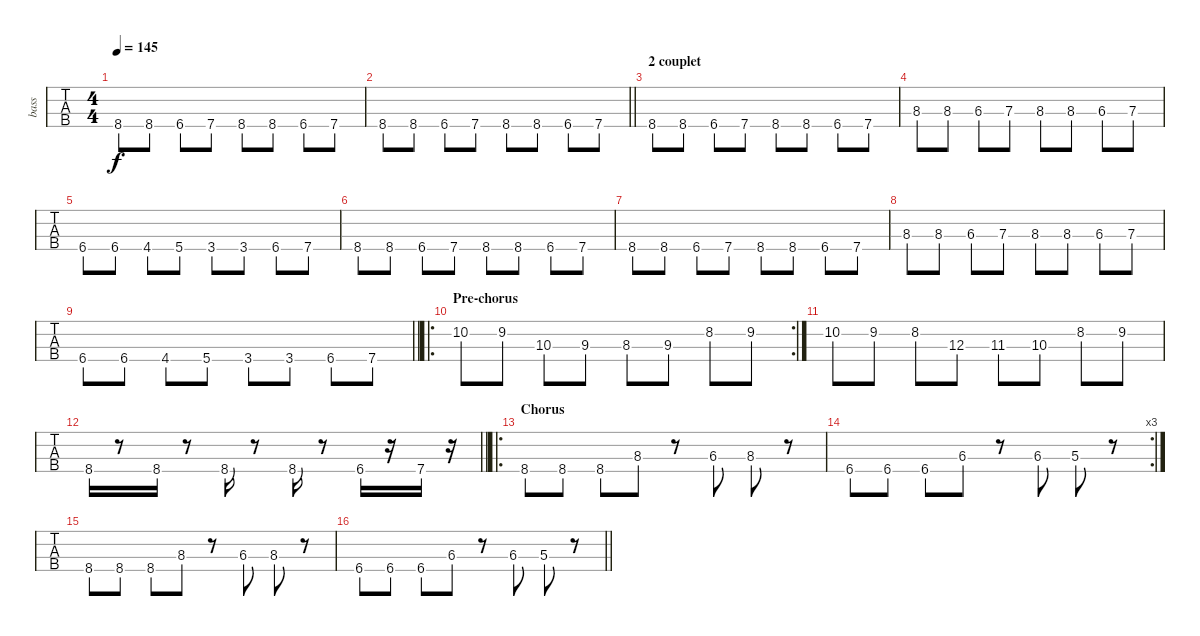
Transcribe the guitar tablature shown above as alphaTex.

\track ("bass" "bass") {instrument electricbassfinger}
\staff {tabs}
\tuning (G2 D2 A1 E1) {hide}
\ts (4 4)
\tempo 145
\clef f4
\ks cminor
8.4.8{dy f} 8.4.8 6.4.8 7.4.8 8.4.8 8.4.8 6.4.8 7.4.8 |
\barLineRight lightlight
8.4.8 8.4.8 6.4.8 7.4.8 8.4.8 8.4.8 6.4.8 7.4.8 |
\section ("" "2 couplet")
8.4.8 8.4.8 6.4.8 7.4.8 8.4.8 8.4.8 6.4.8 7.4.8 |
8.3.8 8.3.8 6.3.8 7.3.8 8.3.8 8.3.8 6.3.8 7.3.8 |
6.4.8 6.4.8 4.4.8 5.4.8 3.4.8 3.4.8 6.4.8 7.4.8 |
8.4.8 8.4.8 6.4.8 7.4.8 8.4.8 8.4.8 6.4.8 7.4.8 |
8.4.8 8.4.8 6.4.8 7.4.8 8.4.8 8.4.8 6.4.8 7.4.8 |
8.3.8 8.3.8 6.3.8 7.3.8 8.3.8 8.3.8 6.3.8 7.3.8 |
\barLineRight lightlight
6.4.8 6.4.8 4.4.8 5.4.8 3.4.8 3.4.8 6.4.8 7.4.8 |
\ro
\rc 2
\section ("" "Pre-chorus")
10.2.8 9.2.8 10.3.8 9.3.8 8.3.8 9.3.8 8.2.8 9.2.8 |
10.2.8 9.2.8 8.2.8 12.3.8 11.3.8 10.3.8 8.2.8 9.2.8 |
\barLineRight lightlight
8.4.16 r.8 8.4.16 r.8 8.4.16 r.8 8.4.16 r.8 6.4.16 r.16 7.4.16 r.16 |
\ro
\section ("" "Chorus")
8.4.8 8.4.8 8.4.8 8.3.8 r.8 6.3.8 8.3.8 r.8 |
\rc 3
6.4.8 6.4.8 6.4.8 6.3.8 r.8 6.3.8 5.3.8 r.8 |
8.4.8 8.4.8 8.4.8 8.3.8 r.8 6.3.8 8.3.8 r.8 |
\barLineRight lightlight
6.4.8 6.4.8 6.4.8 6.3.8 r.8 6.3.8 5.3.8 r.8
